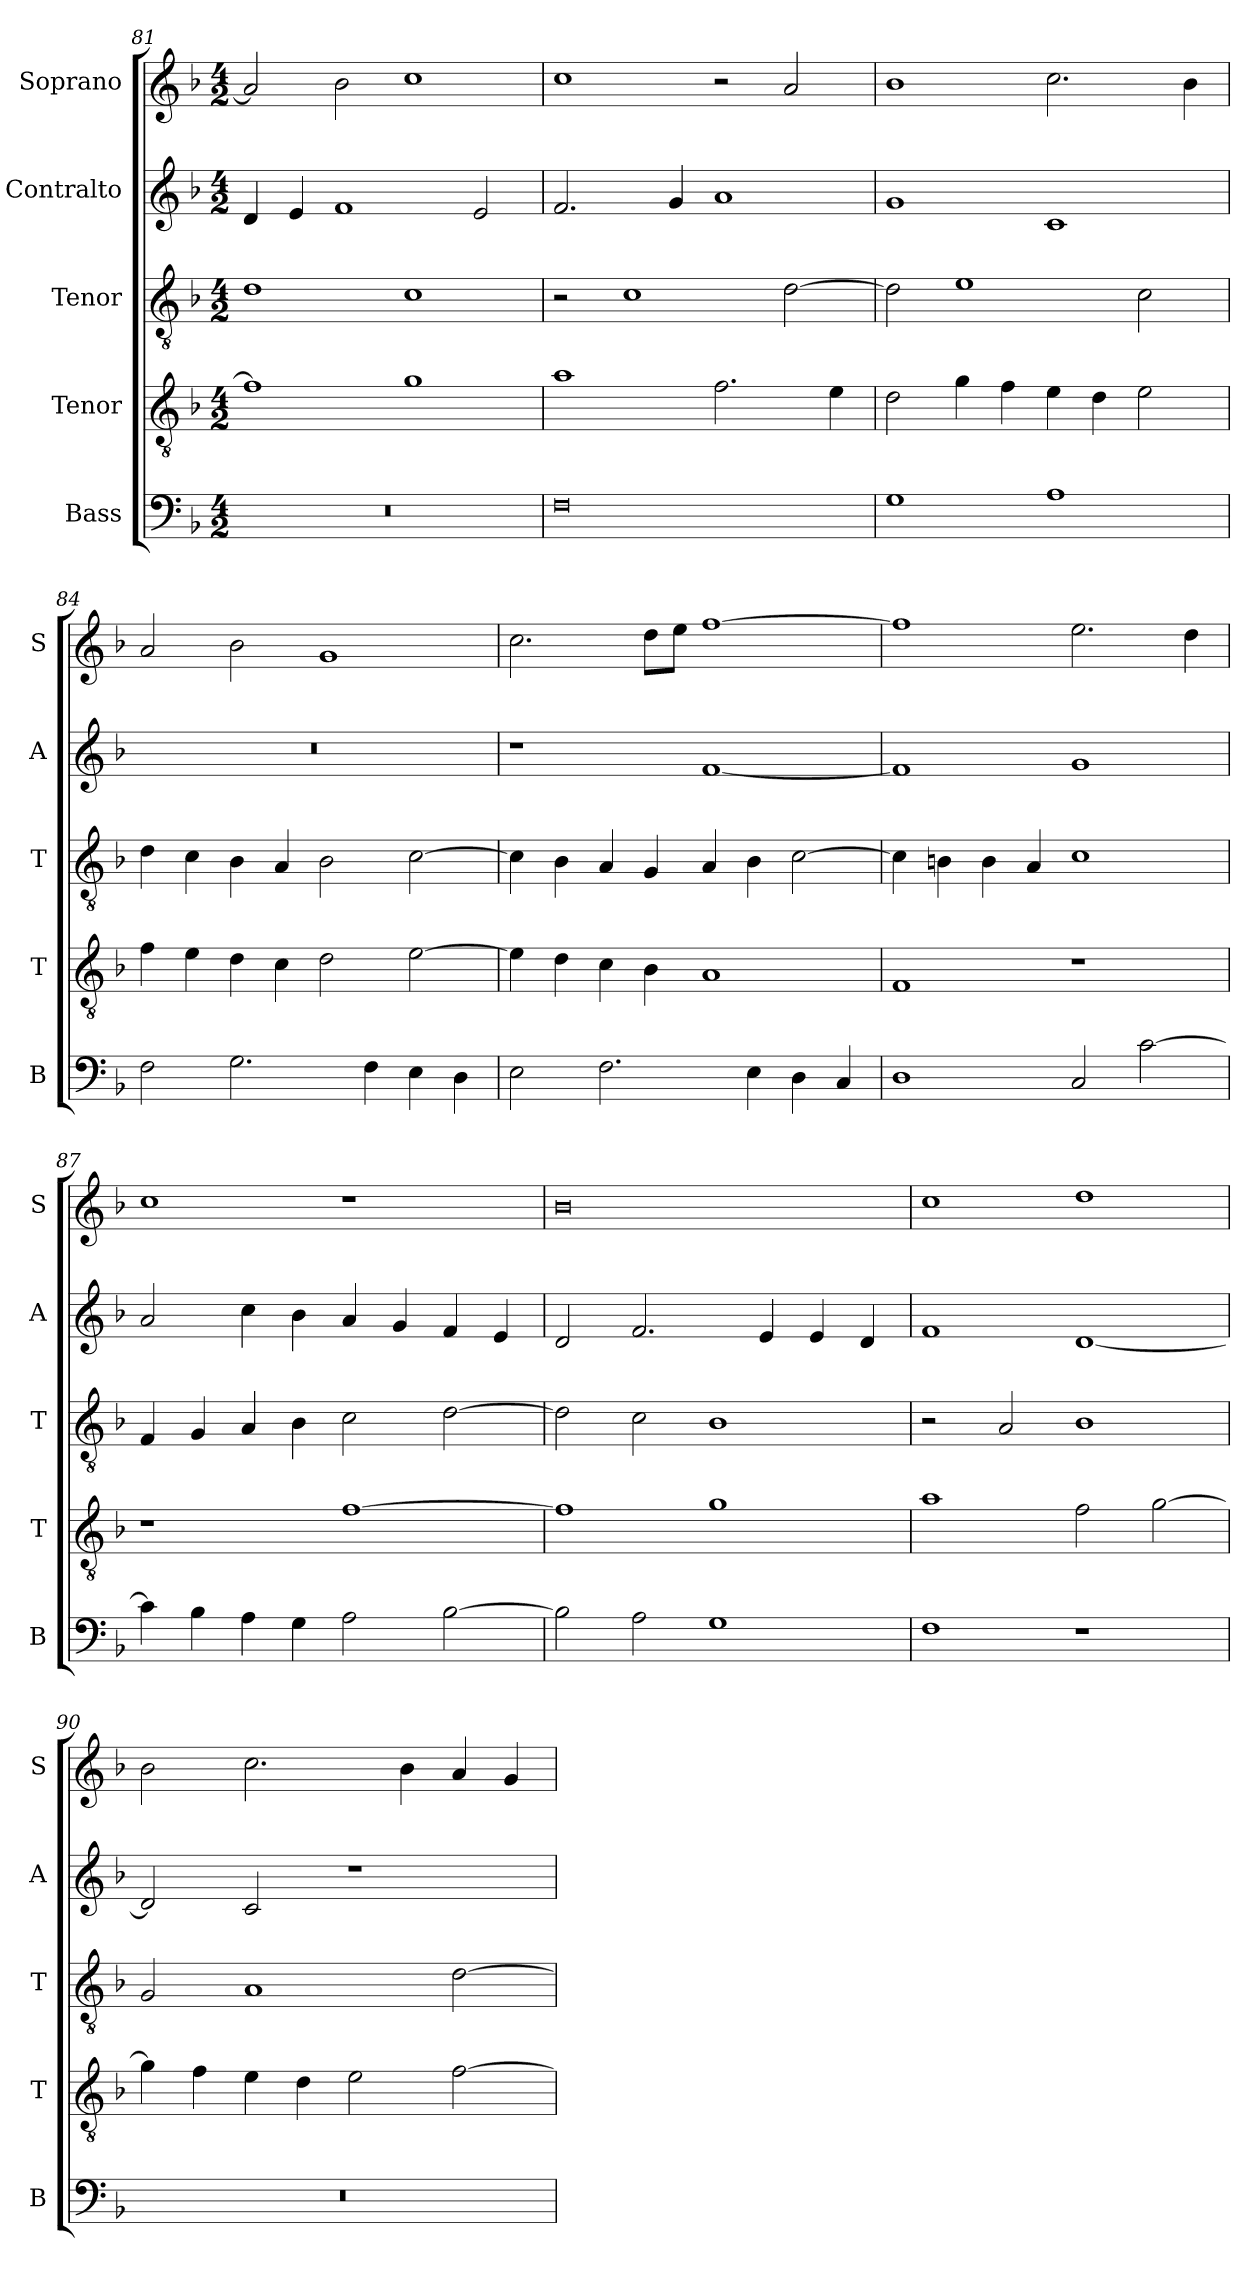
**kern	**kern	**kern	**kern	**kern
*part5	*part4	*part3	*part2	*part1
*staff5	*staff4	*staff3	*staff2	*staff1
*I"Bass	*I"Tenor	*I"Tenor	*I"Contralto	*I"Soprano
*I'B	*I'T	*I'T	*I'A	*I'S
*clefF4	*clefGv2	*clefGv2	*clefG2	*clefG2
*k[b-]	*k[b-]	*k[b-]	*k[b-]	*k[b-]
*F:ion	*F:ion	*F:ion	*F:ion	*F:ion
*M4/2	*M4/2	*M4/2	*M4/2	*M4/2
=81	=81	=81	=81	=81
0r	1f]	1d	4d	2a]
.	.	.	4e	.
.	.	.	1f	2b-
.	1g	1c	.	1cc
.	.	.	2e	.
=82	=82	=82	=82	=82
0F	1a	2r	2.f	1cc
.	.	1c	.	.
.	.	.	4g	.
.	2.f	.	1a	2r
.	.	[2d	.	2a
.	4e	.	.	.
=83	=83	=83	=83	=83
1G	2d	2d]	1g	1b-
.	4g	1e	.	.
.	4f	.	.	.
1A	4e	.	1c	2.cc
.	4d	.	.	.
.	2e	2c	.	.
.	.	.	.	4b-
=84	=84	=84	=84	=84
2F	4f	4d	0r	2a
.	4e	4c	.	.
2.G	4d	4B-	.	2b-
.	4c	4A	.	.
.	2d	2B-	.	1g
4F	.	.	.	.
4E	[2e	[2c	.	.
4D	.	.	.	.
=85	=85	=85	=85	=85
2E	4e]	4c]	1r	2.cc
.	4d	4B-	.	.
2.F	4c	4A	.	.
.	4B-	4G	.	8dd\L
.	.	.	.	8ee\J
.	1A	4A	[1f	[1ff
4E	.	4B-	.	.
4D	.	[2c	.	.
4C	.	.	.	.
=86	=86	=86	=86	=86
1D	1F	4c]	1f]	1ff]
.	.	4Bn	.	.
.	.	4B	.	.
.	.	4A	.	.
2C	1r	1c	1g	2.ee
[2c	.	.	.	.
.	.	.	.	4dd
=87	=87	=87	=87	=87
4c]	1r	4F	2a	1cc
4B-	.	4G	.	.
4A	.	4A	4cc	.
4G	.	4B-	4b-	.
2A	[1f	2c	4a	1r
.	.	.	4g	.
[2B-	.	[2d	4f	.
.	.	.	4e	.
=88	=88	=88	=88	=88
2B-]	1f]	2d]	2d	0b-
2A	.	2c	2.f	.
1G	1g	1B-	.	.
.	.	.	4e	.
.	.	.	4e	.
.	.	.	4d	.
=89	=89	=89	=89	=89
1F	1a	2r	1f	1cc
.	.	2A	.	.
1r	2f	1B-	[1d	1dd
.	[2g	.	.	.
=90	=90	=90	=90	=90
0r	4g]	2G	2d]	2b-
.	4f	.	.	.
.	4e	1A	2c	2.cc
.	4d	.	.	.
.	2e	.	1r	.
.	.	.	.	4b-
.	[2f	[2d	.	4a
.	.	.	.	4g
=	=	=	=	=
*-	*-	*-	*-	*-
